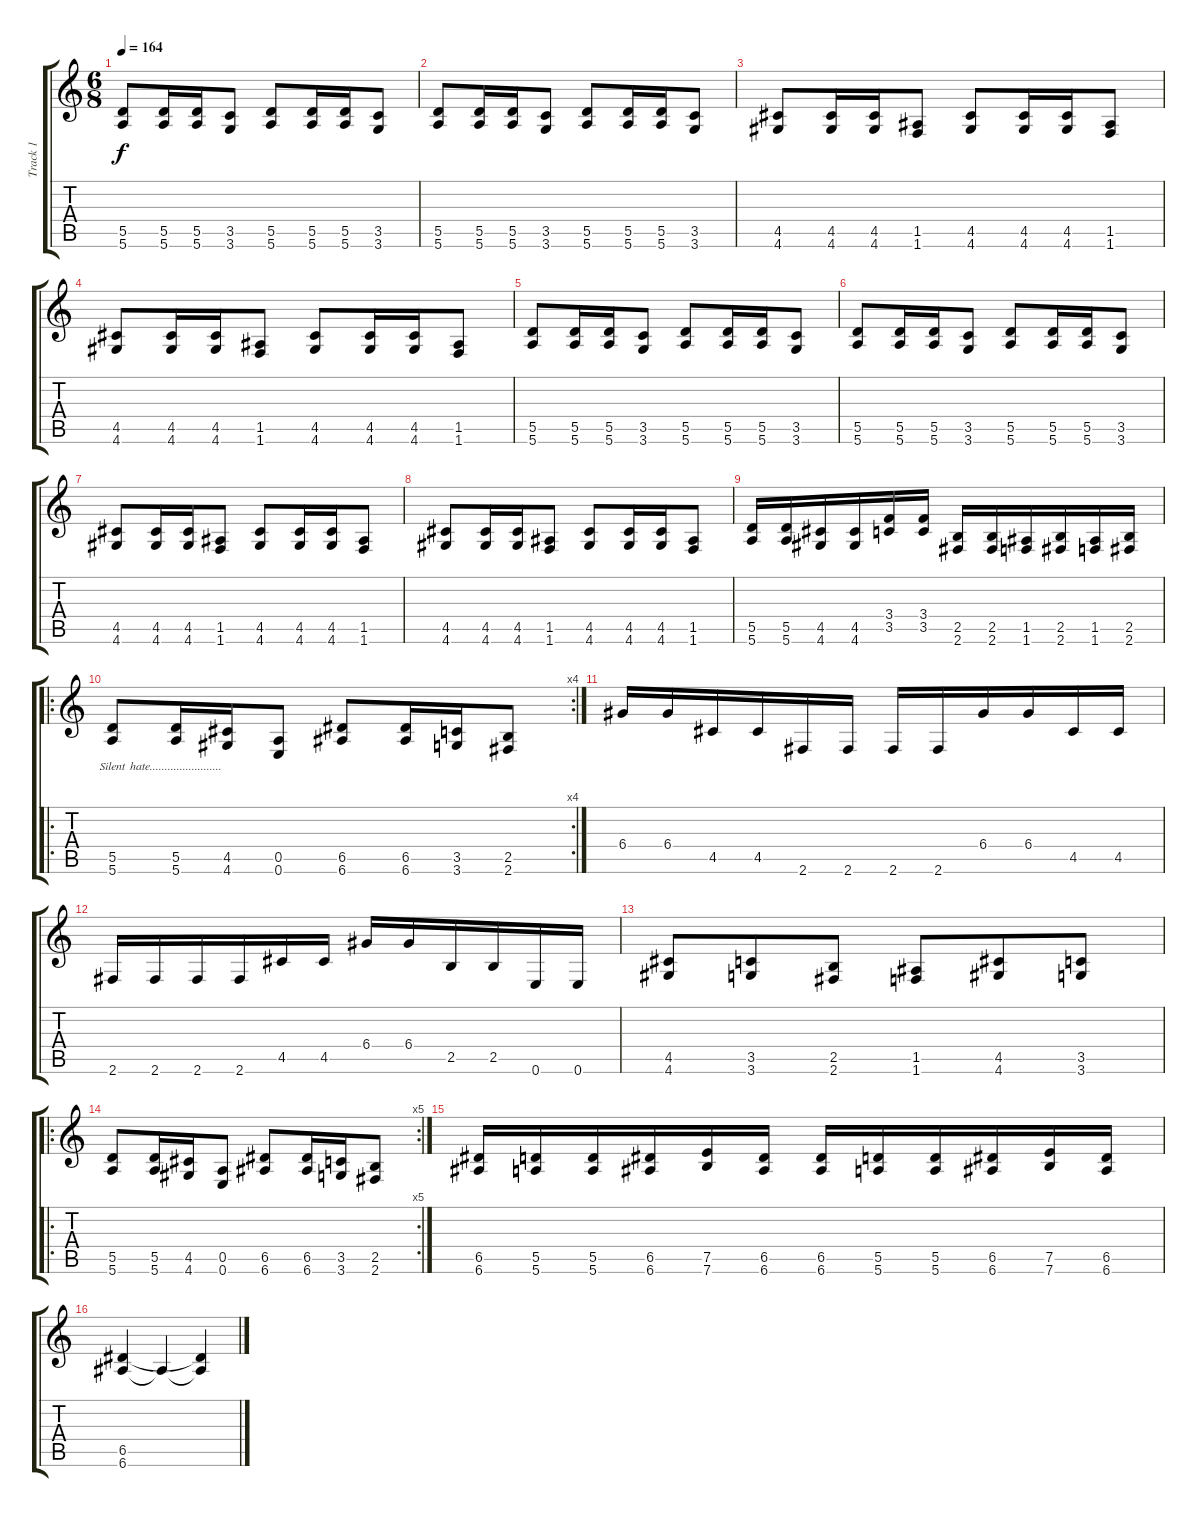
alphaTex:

\track ("Track 1" "Track 1") {instrument distortionguitar}
\staff {score tabs}
\tuning (E4 B3 G3 D3 A2 E2) {hide}
\ts (6 8)
\tempo 164
\clef g2
\ks c
(5.5 5.6).8{dy f instrument distortionguitar} (5.5 5.6).16 (5.5 5.6).16 (3.5 3.6).8 (5.5 5.6).8 (5.5 5.6).16 (5.5 5.6).16 (3.5 3.6).8 |
(5.5 5.6).8 (5.5 5.6).16 (5.5 5.6).16 (3.5 3.6).8 (5.5 5.6).8 (5.5 5.6).16 (5.5 5.6).16 (3.5 3.6).8 |
(4.5 4.6).8 (4.5 4.6).16 (4.5 4.6).16 (1.5 1.6).8 (4.5 4.6).8 (4.5 4.6).16 (4.5 4.6).16 (1.5 1.6).8 |
(4.5 4.6).8 (4.5 4.6).16 (4.5 4.6).16 (1.5 1.6).8 (4.5 4.6).8 (4.5 4.6).16 (4.5 4.6).16 (1.5 1.6).8 |
(5.5 5.6).8 (5.5 5.6).16 (5.5 5.6).16 (3.5 3.6).8 (5.5 5.6).8 (5.5 5.6).16 (5.5 5.6).16 (3.5 3.6).8 |
(5.5 5.6).8 (5.5 5.6).16 (5.5 5.6).16 (3.5 3.6).8 (5.5 5.6).8 (5.5 5.6).16 (5.5 5.6).16 (3.5 3.6).8 |
(4.5 4.6).8 (4.5 4.6).16 (4.5 4.6).16 (1.5 1.6).8 (4.5 4.6).8 (4.5 4.6).16 (4.5 4.6).16 (1.5 1.6).8 |
(4.5 4.6).8 (4.5 4.6).16 (4.5 4.6).16 (1.5 1.6).8 (4.5 4.6).8 (4.5 4.6).16 (4.5 4.6).16 (1.5 1.6).8 |
(5.5 5.6).16 (5.5 5.6).16 (4.5 4.6).16 (4.5 4.6).16 (3.4 3.5).16 (3.4 3.5).16 (2.5 2.6).16 (2.5 2.6).16 (1.5 1.6).16 (2.5 2.6).16 (1.5 1.6).16 (2.5 2.6).16 |
\ro
\rc 4
(5.5 5.6).8{lyrics (0 "Silent") lyrics (1 "") lyrics (2 "") lyrics (3 "") lyrics (4 "")} (5.5 5.6).16{lyrics (0 "hate........................") lyrics (1 "") lyrics (2 "") lyrics (3 "") lyrics (4 "")} (4.5 4.6).16 (0.5 0.6).8 (6.5 6.6).8 (6.5 6.6).16 (3.5 3.6).16 (2.5 2.6).8 |
6.4.16 6.4.16 4.5.16 4.5.16 2.6.16 2.6.16 2.6.16 2.6.16 6.4.16 6.4.16 4.5.16 4.5.16 |
2.6.16 2.6.16 2.6.16 2.6.16 4.5.16 4.5.16 6.4.16 6.4.16 2.5.16 2.5.16 0.6.16 0.6.16 |
(4.5 4.6).8 (3.5 3.6).8 (2.5 2.6).8 (1.5 1.6).8 (4.5 4.6).8 (3.5 3.6).8 |
\ro
\rc 5
(5.5 5.6).8 (5.5 5.6).16 (4.5 4.6).16 (0.5 0.6).8 (6.5 6.6).8 (6.5 6.6).16 (3.5 3.6).16 (2.5 2.6).8 |
(6.5 6.6).16 (5.5 5.6).16 (5.5 5.6).16 (6.5 6.6).16 (7.5 7.6).16 (6.5 6.6).16 (6.5 6.6).16 (5.5 5.6).16 (5.5 5.6).16 (6.5 6.6).16 (7.5 7.6).16 (6.5 6.6).16 |
(6.5 6.6).4 6.6{t}.4 (6.5{t} 6.6{t}).4
